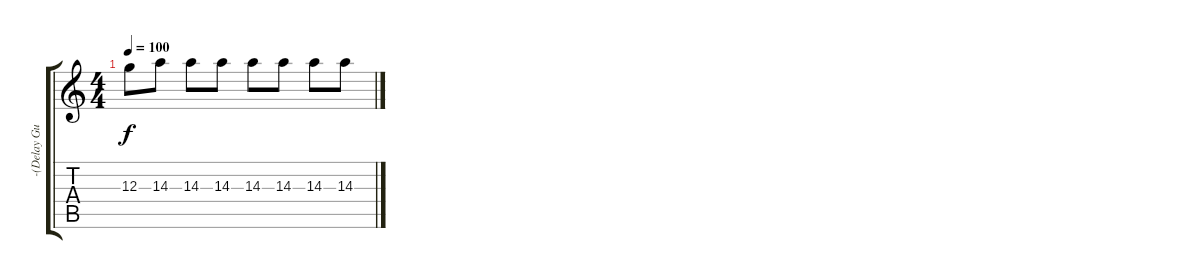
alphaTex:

\track ("-(Delay Guitar 1)-" "-(Delay Gu") {instrument electricguitarclean}
\staff {score tabs}
\tuning (E4 B3 G3 D3 A2 E2) {hide}
\ts (4 4)
\tempo 100
\clef g2
\ks c
12.3.8{dy f} 14.3.8 14.3.8 14.3.8 14.3.8 14.3.8 14.3.8 14.3.8
